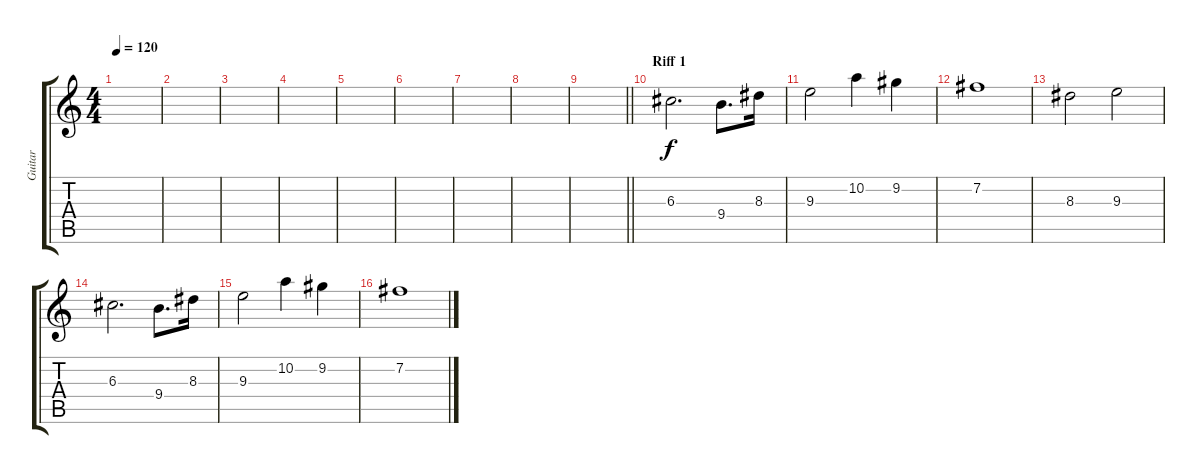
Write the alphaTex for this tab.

\track ("Guitar" "Guitar") {instrument distortionguitar}
\staff {score tabs}
\tuning (E4 B3 G3 D3 A2 E2) {hide}
\ts (4 4)
\tempo 120
\clef g2
\ks c
|
|
|
|
|
|
|
|
\barLineRight lightlight
|
\section ("" "Riff 1")
6.3.2{d} 9.4.8{d} 8.3.16 |
9.3.2 10.2.4 9.2.4 |
7.2.1 |
8.3.2 9.3.2 |
6.3.2{d} 9.4.8{d} 8.3.16 |
9.3.2 10.2.4 9.2.4 |
7.2.1
